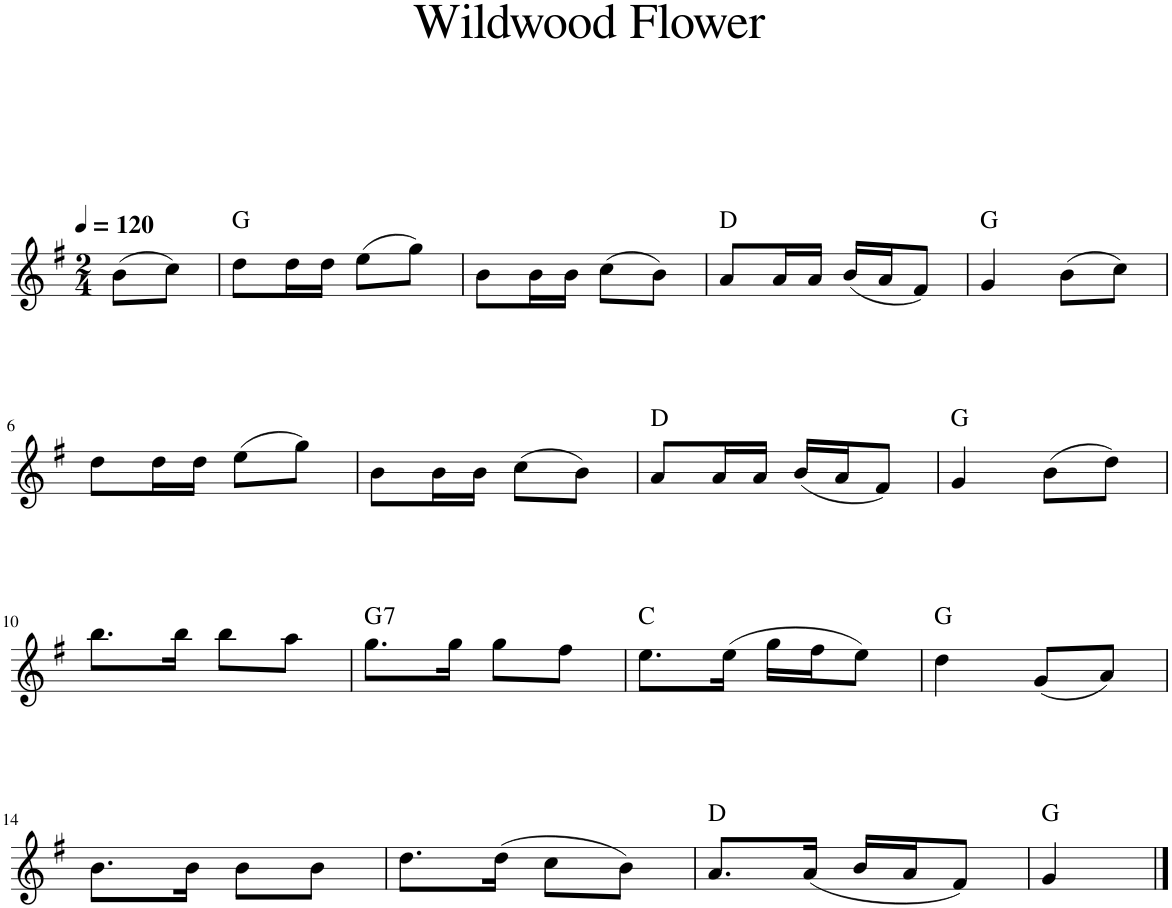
**kern	**harte
*part1	*part1
*staff1	*
*I"Piano	*
*I'Pno.	*
*clefG2	*
*k[f#]	*
*M2/4	*
*MM120	*
=1	=1
(8b\L	.
8cc\J)	.
=2	=2
8dd\L	G:maj
16dd\L	.
16dd\JJ	.
(8ee\L	.
8gg\J)	.
=3	=3
8b\L	.
16b\L	.
16b\JJ	.
(8cc\L	.
8b\J)	.
=4	=4
8a/L	D:maj
16a/L	.
16a/JJ	.
(16b/LL	.
16a/J	.
8f#/J)	.
=5	=5
4g/	G:maj
(8b\L	.
8cc\J)	.
!!LO:LB:g=z
=6	=6
8dd\L	.
16dd\L	.
16dd\JJ	.
(8ee\L	.
8gg\J)	.
=7	=7
8b\L	.
16b\L	.
16b\JJ	.
(8cc\L	.
8b\J)	.
=8	=8
8a/L	D:maj
16a/L	.
16a/JJ	.
(16b/LL	.
16a/J	.
8f#/J)	.
=9	=9
4g/	G:maj
(8b\L	.
8dd\J)	.
!!LO:LB:g=z
=10	=10
8.bb\L	.
16bb\Jk	.
8bb\L	.
8aa\J	.
=11	=11
!	!LO:H:kt=7
8.gg\L	G:7
16gg\Jk	.
8gg\L	.
8ff#\J	.
=12	=12
8.ee\L	C:maj
(16ee\Jk	.
16gg\LL	.
16ff#\J	.
8ee\J)	.
=13	=13
4dd\	G:maj
(8g/L	.
8a/J)	.
!!LO:LB:g=z
=14	=14
8.b\L	.
16b\Jk	.
8b\L	.
8b\J	.
=15	=15
8.dd\L	.
(16dd\Jk	.
8cc\L	.
8b\J)	.
=16	=16
8.a/L	D:maj
(16a/Jk	.
16b/LL	.
16a/J	.
8f#/J)	.
=17	=17
4g/	G:maj
==	==
*-	*-
